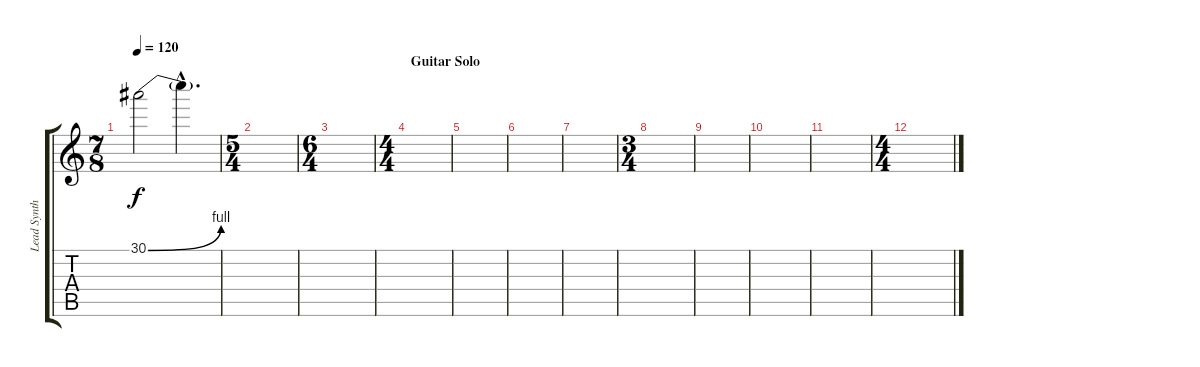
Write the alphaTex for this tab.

\track ("Lead Synth" "Lead Synth") {instrument lead2sawtooth}
\staff {score tabs}
\tuning (E4 B3 G3 D3 A2 E2) {hide}
\ts (7 8)
\tempo 120
\clef g2
\ks c
30.1{be (bend 0 0 60 4)}.2{dy f} 30.1{hac t}.4{d} |
\ts (5 4)
|
\ts (6 4)
|
\ts (4 4)
\section ("" "Guitar Solo")
|
|
|
|
\ts (3 4)
|
|
|
|
\ts (4 4)
